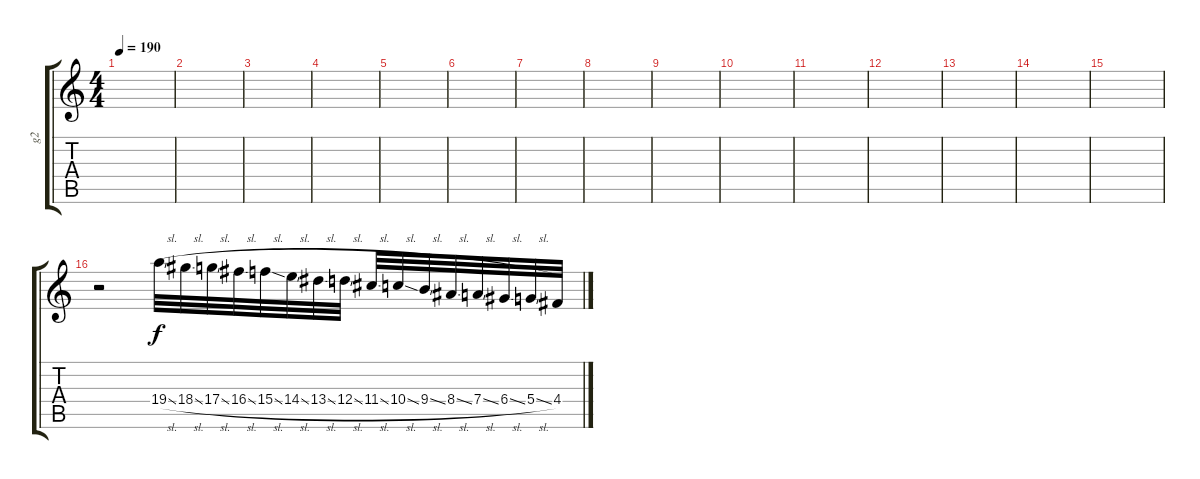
\track ("g2" "g2") {instrument overdrivenguitar}
\staff {score tabs}
\tuning (E4 B3 G3 D3 A2 Eb2) {hide}
\ts (4 4)
\tempo 190
\clef g2
\ks c
|
|
|
|
|
|
|
|
|
|
|
|
|
|
|
r.2 19.4{sl}.32 18.4{sl}.32 17.4{sl}.32 16.4{sl}.32 15.4{sl}.32 14.4{sl}.32 13.4{sl}.32 12.4{sl}.32 11.4{sl}.32 10.4{sl}.32 9.4{sl}.32 8.4{sl}.32 7.4{sl}.32 6.4{sl}.32 5.4{sl}.32 4.4.32
